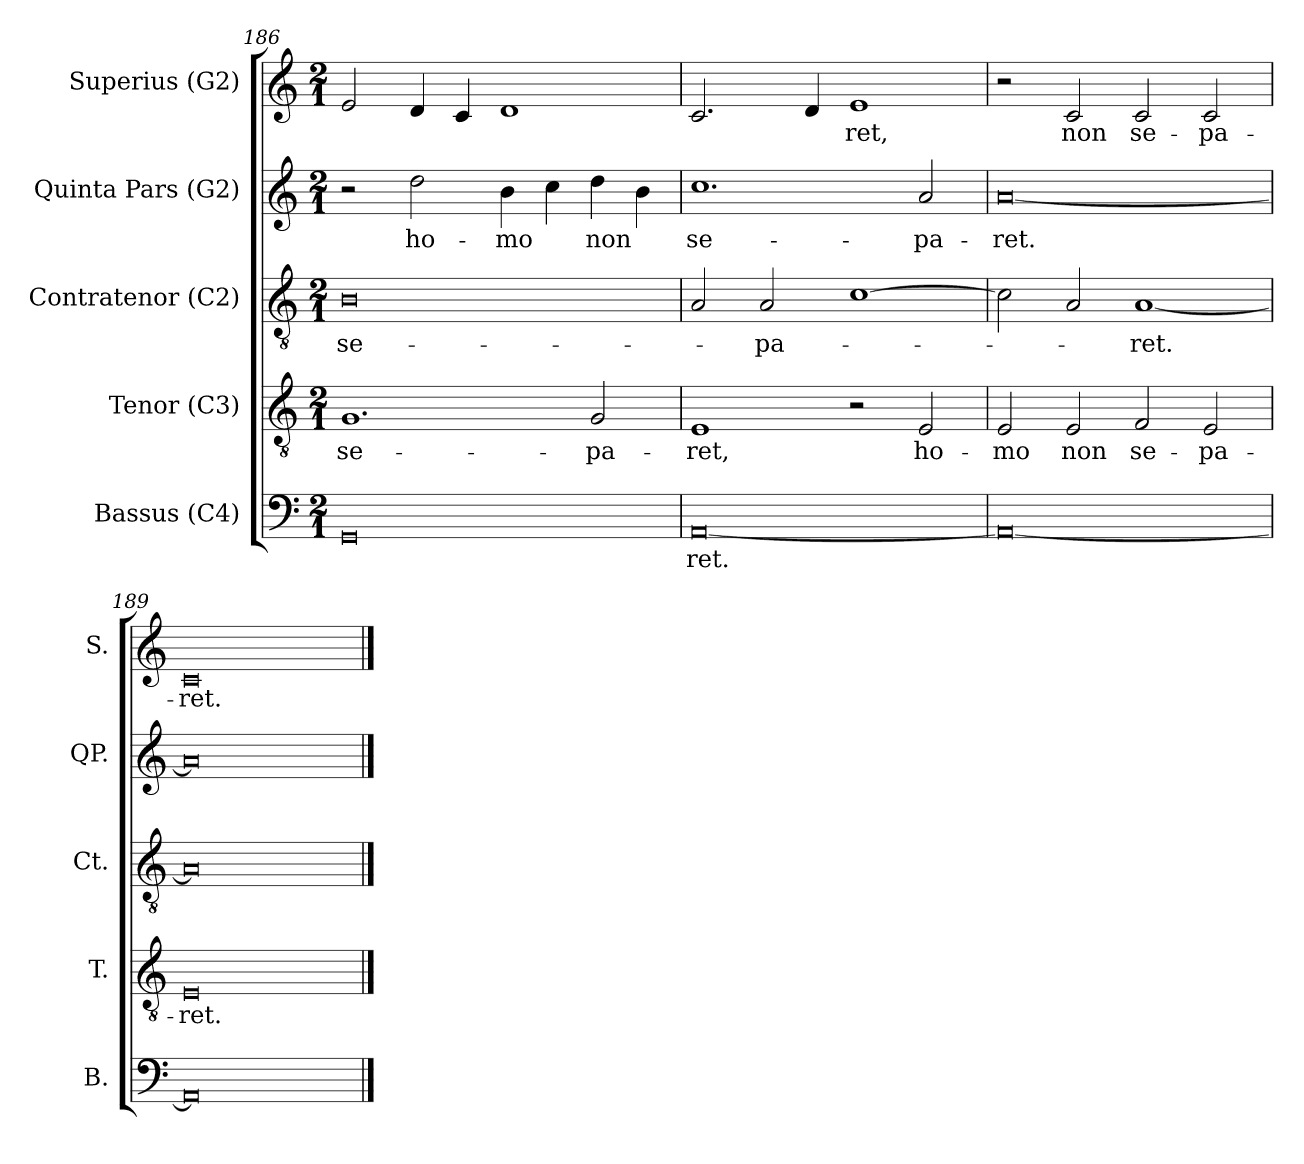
**kern	**text	**kern	**text	**kern	**text	**kern	**text	**kern	**text
*part5	*part5	*part4	*part4	*part3	*part3	*part2	*part2	*part1	*part1
*staff5	*staff5	*staff4	*staff4	*staff3	*staff3	*staff2	*staff2	*staff1	*staff1
*I"Bassus (C4)	*	*I"Tenor (C3)	*	*I"Contratenor (C2)	*	*I"Quinta Pars (G2)	*	*I"Superius (G2)	*
*I'B.	*	*I'T.	*	*I'Ct.	*	*I'QP.	*	*I'S.	*
!!LO:LB:g=z
*clefF4	*	*clefGv2	*	*clefGv2	*	*clefG2	*	*clefG2	*
*	*	*ITrd7c12	*	*ITrd7c12	*	*ITrd7c12	*	*	*
*k[]	*	*k[]	*	*k[]	*	*k[]	*	*k[]	*
*C:	*	*C:	*	*C:	*	*C:	*	*C:	*
*M2/1	*	*M2/1	*	*M2/1	*	*M2/1	*	*M2/1	*
=186	=186	=186	=186	=186	=186	=186	=186	=186	=186
!	!	!	!LO:LY:b:color=#000000	!	!	!	!	!	!
!	!	!	!	!	!LO:LY:b:color=#000000	!	!	!	!
0GGi	.	1.GGi	se-	0BBi	se-	2r	.	2ei/	.
!	!	!	!	!	!	!	!LO:LY:b:color=#000000	!	!
.	.	.	.	.	.	2di\	ho-	4di/	.
.	.	.	.	.	.	.	.	4ci/	.
!	!	!	!	!	!	!	!LO:LY:b:color=#000000	!	!
.	.	.	.	.	.	4Bi\	-mo	1di	.
.	.	.	.	.	.	4ci\	.	.	.
!	!	!	!LO:LY:b:color=#000000	!	!	!	!	!	!
!	!	!	!	!	!	!	!LO:LY:b:color=#000000	!	!
.	.	2GGi/	-pa-	.	.	4di\	non	.	.
.	.	.	.	.	.	4Bi\	.	.	.
=187	=187	=187	=187	=187	=187	=187	=187	=187	=187
!	!LO:LY:b:color=#000000	!	!	!	!	!	!	!	!
!	!	!	!LO:LY:b:color=#000000	!	!	!	!	!	!
!	!	!	!	!	!	!	!LO:LY:b:color=#000000	!	!
[0AAi	-ret.	1EEi	-ret,	2AAi/	.	1.ci	se-	2.ci/	.
!	!	!	!	!	!LO:LY:b:color=#000000	!	!	!	!
.	.	.	.	2AAi/	-pa-	.	.	.	.
.	.	.	.	.	.	.	.	4di/	.
!	!	!	!	!	!	!	!	!	!LO:LY:b:color=#000000
.	.	2r	.	[1Ci	.	.	.	1ei	-ret,
!	!	!	!LO:LY:b:color=#000000	!	!	!	!	!	!
!	!	!	!	!	!	!	!LO:LY:b:color=#000000	!	!
.	.	2EEi/	ho-	.	.	2Ai/	-pa-	.	.
=188	=188	=188	=188	=188	=188	=188	=188	=188	=188
!	!	!	!LO:LY:b:color=#000000	!	!	!	!	!	!
!	!	!	!	!	!	!	!LO:LY:b:color=#000000	!	!
0AAi_	.	2EEi/	-mo	2Ci\]	.	[0Ai	-ret.	2r	.
!	!	!	!LO:LY:b:color=#000000	!	!	!	!	!	!
!	!	!	!	!	!	!	!	!	!LO:LY:b:color=#000000
.	.	2EEi/	non	2AAi/	.	.	.	2ci/	non
!	!	!	!LO:LY:b:color=#000000	!	!	!	!	!	!
!	!	!	!	!	!LO:LY:b:color=#000000	!	!	!	!
!	!	!	!	!	!	!	!	!	!LO:LY:b:color=#000000
.	.	2FFi/	se-	[1AAi	-ret.	.	.	2ci/	se-
!	!	!	!LO:LY:b:color=#000000	!	!	!	!	!	!
!	!	!	!	!	!	!	!	!	!LO:LY:b:color=#000000
.	.	2EEi/	-pa-	.	.	.	.	2ci/	-pa-
=189	=189	=189	=189	=189	=189	=189	=189	=189	=189
!	!	!	!LO:LY:b:color=#000000	!	!	!	!	!	!
!	!	!	!	!	!	!	!	!	!LO:LY:b:color=#000000
0AAi]	.	0EEi	-ret.	0AAi]	.	0Ai]	.	0ci	-ret.
==	==	==	==	==	==	==	==	==	==
*-	*-	*-	*-	*-	*-	*-	*-	*-	*-
